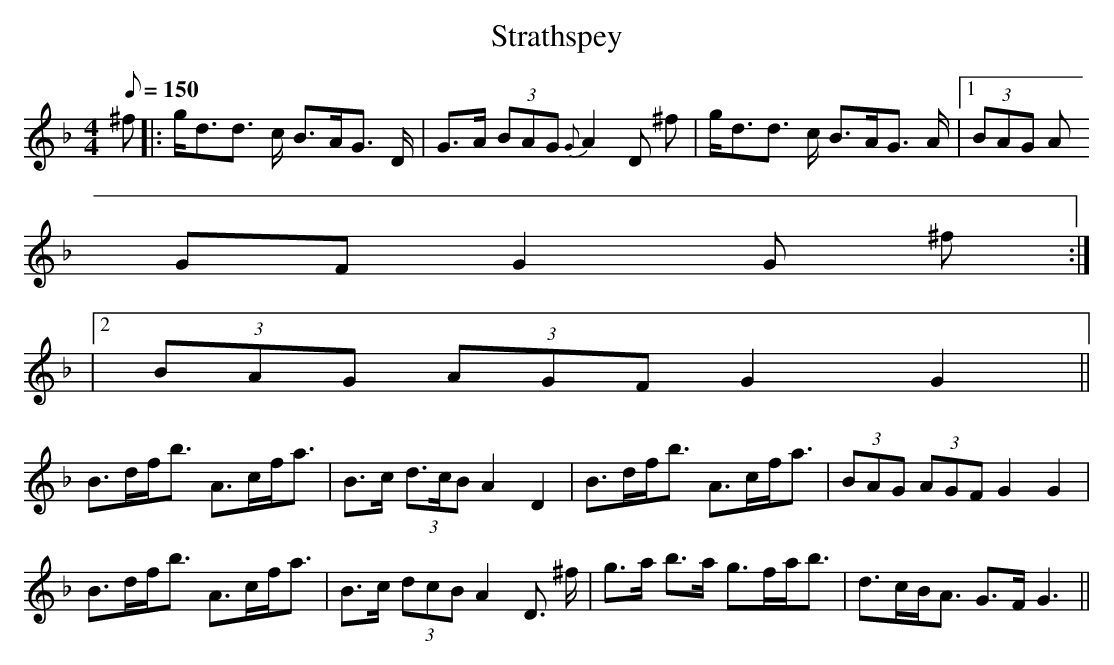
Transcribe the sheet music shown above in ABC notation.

X:1
T:Strathspey
M:4/4
L:1/8
Q:150
K:F
^f|:  g<dd> c B>AG> D|G>A (3BAG {G}A2 D ^f|  g<dd> c B>AG> A|1 (3BAG (3A
GF G2 G ^f:|
|2(3BAG (3AGF G2 G2||
B>df<b A>cf<a|B>c (3d>cB A2 D2|B>df<b A>cf<a|(3BAG (3AGF G2 G2|
B>df<b A>cf<a|B>c (3dcB A2 D> ^f|g>a b>a g>fa<b|d>cB<A G>F G3||
